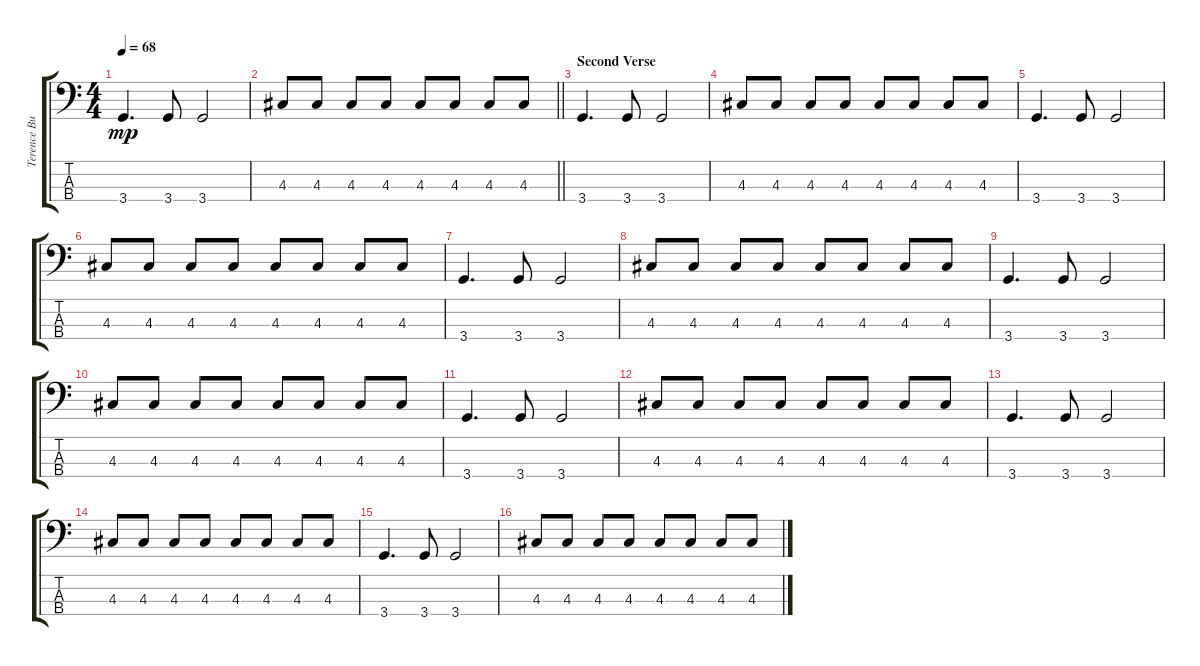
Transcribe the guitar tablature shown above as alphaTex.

\track ("Terence Butler" "Terence Bu") {instrument electricbassfinger}
\staff {score tabs}
\tuning (G2 D2 A1 E1) {hide}
\ts (4 4)
\tempo 68
\clef f4
\ks c
3.4.4{d dy mp} 3.4.8 3.4.2 |
\barLineRight lightlight
4.3.8 4.3.8 4.3.8 4.3.8 4.3.8 4.3.8 4.3.8 4.3.8 |
\section ("" "Second Verse")
3.4.4{d} 3.4.8 3.4.2 |
4.3.8 4.3.8 4.3.8 4.3.8 4.3.8 4.3.8 4.3.8 4.3.8 |
3.4.4{d} 3.4.8 3.4.2 |
4.3.8 4.3.8 4.3.8 4.3.8 4.3.8 4.3.8 4.3.8 4.3.8 |
3.4.4{d} 3.4.8 3.4.2 |
4.3.8 4.3.8 4.3.8 4.3.8 4.3.8 4.3.8 4.3.8 4.3.8 |
3.4.4{d} 3.4.8 3.4.2 |
4.3.8 4.3.8 4.3.8 4.3.8 4.3.8 4.3.8 4.3.8 4.3.8 |
3.4.4{d} 3.4.8 3.4.2 |
4.3.8 4.3.8 4.3.8 4.3.8 4.3.8 4.3.8 4.3.8 4.3.8 |
3.4.4{d} 3.4.8 3.4.2 |
4.3.8 4.3.8 4.3.8 4.3.8 4.3.8 4.3.8 4.3.8 4.3.8 |
3.4.4{d} 3.4.8 3.4.2 |
4.3.8 4.3.8 4.3.8 4.3.8 4.3.8 4.3.8 4.3.8 4.3.8
